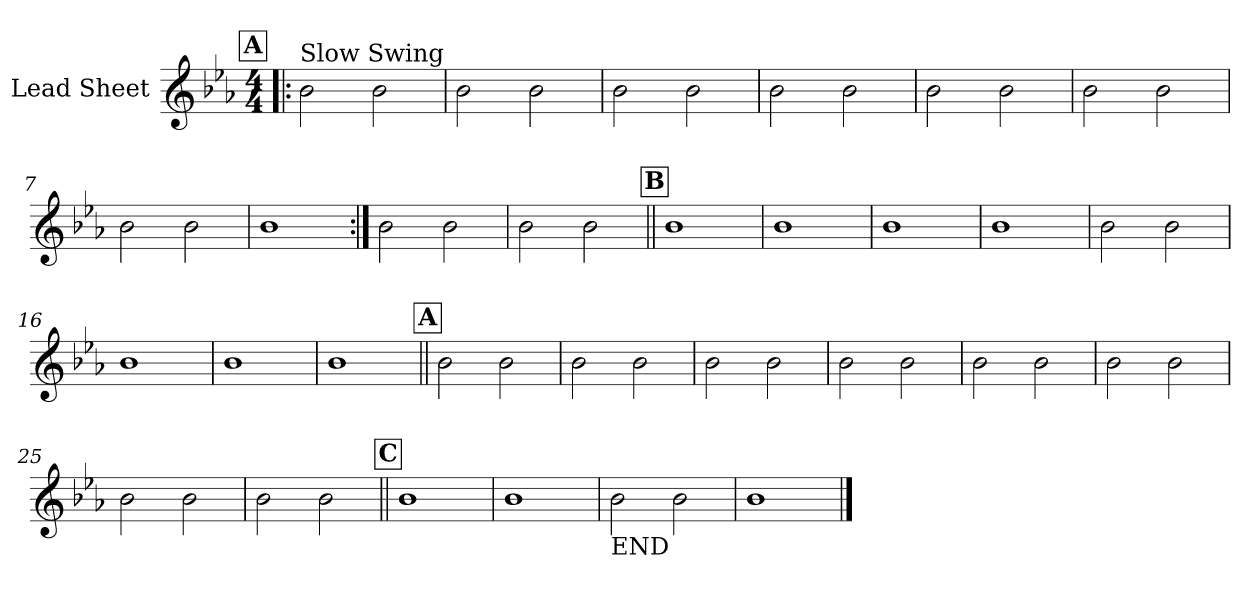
**kern
*part1
*staff1
*I"Lead Sheet
*clefG2
*k[b-e-a-]
*E-:
*M4/4
!!LO:REH:place=s1:a:fs=14:t=A
=1!|:
!LO:TX:a:t=Slow Swing
2b-\
2b-\
=2
2b-\
2b-\
=3
2b-\
2b-\
=4
2b-\
2b-\
!!LO:LB:g=z
=5
2b-\
2b-\
=6
2b-\
2b-\
=7
2b-\
2b-\
=8
1b-
!!LO:LB:g=z
=9:|!
2b-\
2b-\
=10
2b-\
2b-\
!!LO:LB:g=z
!!LO:REH:place=s1:a:fs=14:t=B
=11||
1b-
=12
1b-
=13
1b-
=14
1b-
!!LO:LB:g=z
=15
2b-\
2b-\
=16
1b-
=17
1b-
=18
1b-
!!LO:LB:g=z
!!LO:REH:place=s1:a:fs=14:t=A
=19||
2b-\
2b-\
=20
2b-\
2b-\
=21
2b-\
2b-\
=22
2b-\
2b-\
!!LO:LB:g=z
=23
2b-\
2b-\
=24
2b-\
2b-\
=25
2b-\
2b-\
=26
2b-\
2b-\
!!LO:LB:g=z
!!LO:REH:place=s1:a:fs=14:t=C
=27||
1b-
=28
1b-
=29
!LO:TX:b:t=END
2b-\
2b-\
=30
1b-
==
*-
